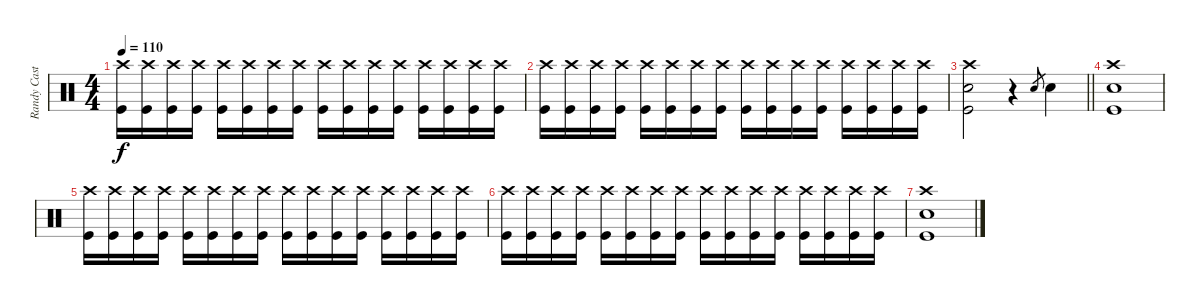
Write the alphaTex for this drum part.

\track ("Randy Castillo" "Randy Cast") {instrument percussion}
\staff {score}
\articulation defaults
\ts (4 4)
\tempo 110
\clef neutral
\ks c
("Crash high (hit)" "Kick (hit)").16{dy f} ("Crash high (hit)" "Kick (hit)").16 ("Crash high (hit)" "Kick (hit)").16 ("Crash high (hit)" "Kick (hit)").16 ("Crash high (hit)" "Kick (hit)").16 ("Crash high (hit)" "Kick (hit)").16 ("Crash high (hit)" "Kick (hit)").16 ("Crash high (hit)" "Kick (hit)").16 ("Crash high (hit)" "Kick (hit)").16 ("Crash high (hit)" "Kick (hit)").16 ("Crash high (hit)" "Kick (hit)").16 ("Crash high (hit)" "Kick (hit)").16 ("Crash high (hit)" "Kick (hit)").16 ("Crash high (hit)" "Kick (hit)").16 ("Crash high (hit)" "Kick (hit)").16 ("Crash high (hit)" "Kick (hit)").16 |
("Crash high (hit)" "Kick (hit)").16 ("Crash high (hit)" "Kick (hit)").16 ("Crash high (hit)" "Kick (hit)").16 ("Crash high (hit)" "Kick (hit)").16 ("Crash high (hit)" "Kick (hit)").16 ("Crash high (hit)" "Kick (hit)").16 ("Crash high (hit)" "Kick (hit)").16 ("Crash high (hit)" "Kick (hit)").16 ("Crash high (hit)" "Kick (hit)").16 ("Crash high (hit)" "Kick (hit)").16 ("Crash high (hit)" "Kick (hit)").16 ("Crash high (hit)" "Kick (hit)").16 ("Crash high (hit)" "Kick (hit)").16 ("Crash high (hit)" "Kick (hit)").16 ("Crash high (hit)" "Kick (hit)").16 ("Crash high (hit)" "Kick (hit)").16 |
\barLineRight lightlight
("Crash high (hit)" "Kick (hit)" "Snare (hit) 2").2 r.4 "Snare (hit) 2".8{gr} "Snare (hit) 2".4 |
\section ("" "")
("Crash high (hit)" "Kick (hit)" "Snare (hit) 2").1 |
("Crash high (hit)" "Kick (hit)").16 ("Crash high (hit)" "Kick (hit)").16 ("Crash high (hit)" "Kick (hit)").16 ("Crash high (hit)" "Kick (hit)").16 ("Crash high (hit)" "Kick (hit)").16 ("Crash high (hit)" "Kick (hit)").16 ("Crash high (hit)" "Kick (hit)").16 ("Crash high (hit)" "Kick (hit)").16 ("Crash high (hit)" "Kick (hit)").16 ("Crash high (hit)" "Kick (hit)").16 ("Crash high (hit)" "Kick (hit)").16 ("Crash high (hit)" "Kick (hit)").16 ("Crash high (hit)" "Kick (hit)").16 ("Crash high (hit)" "Kick (hit)").16 ("Crash high (hit)" "Kick (hit)").16 ("Crash high (hit)" "Kick (hit)").16 |
("Crash high (hit)" "Kick (hit)").16 ("Crash high (hit)" "Kick (hit)").16 ("Crash high (hit)" "Kick (hit)").16 ("Crash high (hit)" "Kick (hit)").16 ("Crash high (hit)" "Kick (hit)").16 ("Crash high (hit)" "Kick (hit)").16 ("Crash high (hit)" "Kick (hit)").16 ("Crash high (hit)" "Kick (hit)").16 ("Crash high (hit)" "Kick (hit)").16 ("Crash high (hit)" "Kick (hit)").16 ("Crash high (hit)" "Kick (hit)").16 ("Crash high (hit)" "Kick (hit)").16 ("Crash high (hit)" "Kick (hit)").16 ("Crash high (hit)" "Kick (hit)").16 ("Crash high (hit)" "Kick (hit)").16 ("Crash high (hit)" "Kick (hit)").16 |
("Crash high (hit)" "Kick (hit)" "Snare (hit) 2").1
